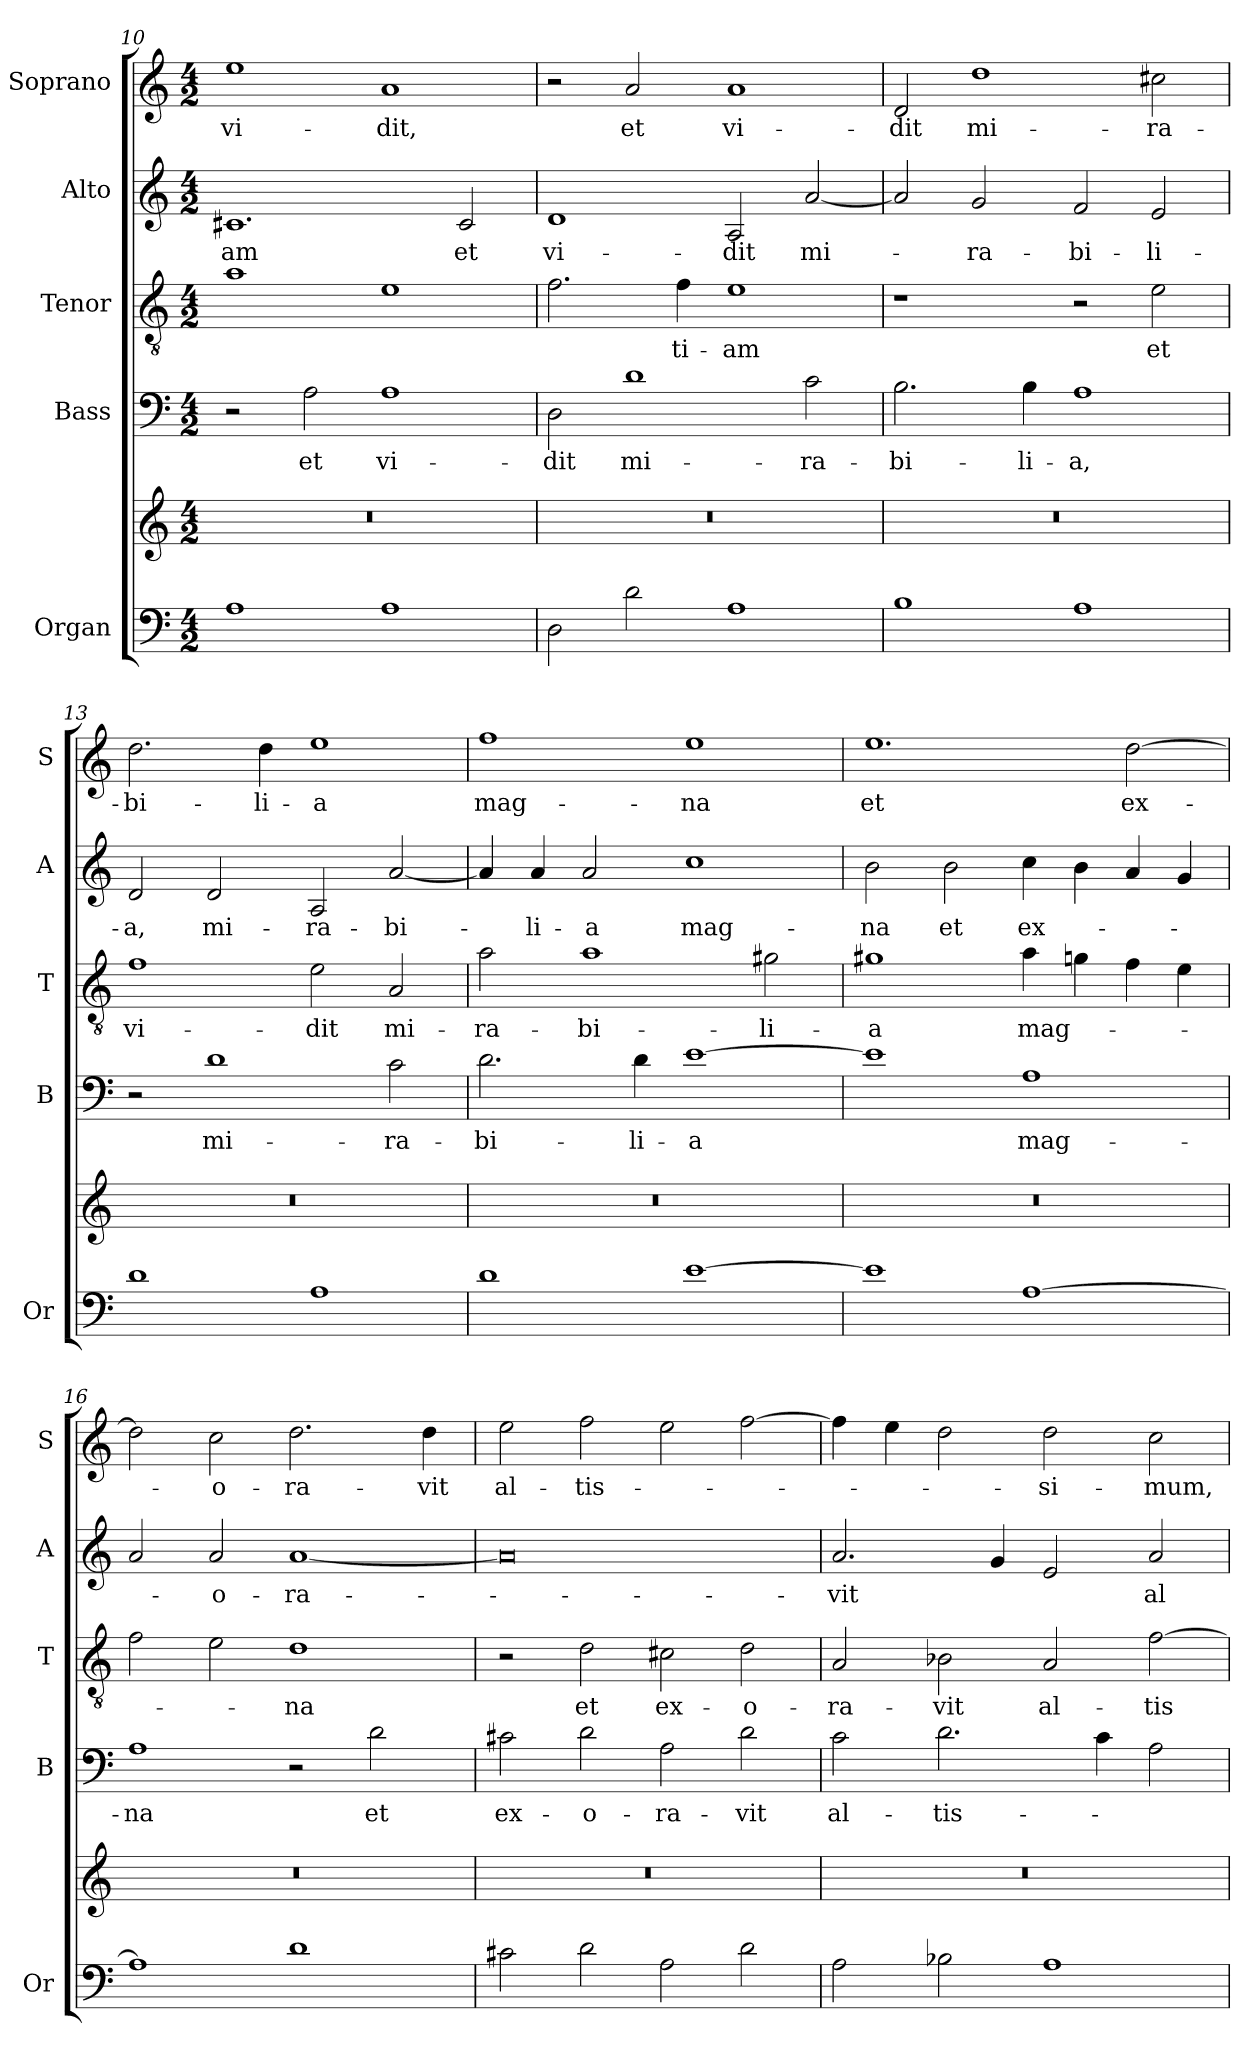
**kern	**kern	**kern	**text	**kern	**text	**kern	**text	**kern	**text
*part5	*part5	*part4	*part4	*part3	*part3	*part2	*part2	*part1	*part1
*staff6	*staff5	*staff4	*staff4	*staff3	*staff3	*staff2	*staff2	*staff1	*staff1
*I"Organ	*	*I"Bass	*	*I"Tenor	*	*I"Alto	*	*I"Soprano	*
*I'Or	*	*I'B	*	*I'T	*	*I'A	*	*I'S	*
*clefF4	*clefG2	*clefF4	*	*clefGv2	*	*clefG2	*	*clefG2	*
*k[]	*k[]	*k[]	*	*k[]	*	*k[]	*	*k[]	*
*C:	*C:	*C:	*	*C:	*	*C:	*	*C:	*
*M4/2	*M4/2	*M4/2	*	*M4/2	*	*M4/2	*	*M4/2	*
=10	=10	=10	=10	=10	=10	=10	=10	=10	=10
!	!	!	!	!	!	!	!LO:LY:b	!	!LO:LY:b
1A	0r	2r	.	1a	.	1.c#X	-am	1ee	vi-
!	!	!	!LO:LY:b	!	!	!	!	!	!
.	.	2A\	et	.	.	.	.	.	.
!	!	!	!LO:LY:b	!	!	!	!	!	!LO:LY:b
1A	.	1A	vi-	1e	.	.	.	1a	-dit,
!	!	!	!	!	!	!	!LO:LY:b	!	!
.	.	.	.	.	.	2c#/	et	.	.
!!LO:PB:g=z
=11	=11	=11	=11	=11	=11	=11	=11	=11	=11
!	!	!	!LO:LY:b	!	!	!	!LO:LY:b	!	!
2D\	0r	2D\	-dit	2.f\	.	1d	vi-	2r	.
!	!	!	!LO:LY:b	!	!	!	!	!	!LO:LY:b
2d\	.	1d	mi-	.	.	.	.	2a/	et
!	!	!	!	!	!LO:LY:b	!	!	!	!
.	.	.	.	4f\	-ti-	.	.	.	.
!	!	!	!	!	!LO:LY:b	!	!LO:LY:b	!	!LO:LY:b
1A	.	.	.	1e	-am	2A/	-dit	1a	vi-
!	!	!	!LO:LY:b	!	!	!	!LO:LY:b	!	!
.	.	2c\	-ra-	.	.	[2a/	mi-	.	.
=12	=12	=12	=12	=12	=12	=12	=12	=12	=12
!	!	!	!LO:LY:b	!	!	!	!	!	!LO:LY:b
1B	0r	2.B\	-bi-	1r	.	2a/]	.	2d/	-dit
!	!	!	!	!	!	!	!LO:LY:b	!	!LO:LY:b
.	.	.	.	.	.	2g/	-ra-	1dd	mi-
!	!	!	!LO:LY:b	!	!	!	!	!	!
.	.	4B\	-li-	.	.	.	.	.	.
!	!	!	!LO:LY:b	!	!	!	!LO:LY:b	!	!
1A	.	1A	-a,	2r	.	2f/	-bi-	.	.
!	!	!	!	!	!LO:LY:b	!	!LO:LY:b	!	!LO:LY:b
.	.	.	.	2e\	et	2e/	-li-	2cc#X\	-ra-
=13	=13	=13	=13	=13	=13	=13	=13	=13	=13
!	!	!	!	!	!LO:LY:b	!	!LO:LY:b	!	!LO:LY:b
1d	0r	2r	.	1f	vi-	2d/	-a,	2.dd\	-bi-
!	!	!	!LO:LY:b	!	!	!	!LO:LY:b	!	!
.	.	1d	mi-	.	.	2d/	mi-	.	.
!	!	!	!	!	!	!	!	!	!LO:LY:b
.	.	.	.	.	.	.	.	4dd\	-li-
!	!	!	!	!	!LO:LY:b	!	!LO:LY:b	!	!LO:LY:b
1A	.	.	.	2e\	-dit	2A/	-ra-	1ee	-a
!	!	!	!LO:LY:b	!	!LO:LY:b	!	!LO:LY:b	!	!
.	.	2c\	-ra-	2A/	mi-	[2a/	-bi-	.	.
=14	=14	=14	=14	=14	=14	=14	=14	=14	=14
!	!	!	!LO:LY:b	!	!LO:LY:b	!	!	!	!LO:LY:b
1d	0r	2.d\	-bi-	2a\	-ra-	4a/]	.	1ff	mag-
!	!	!	!	!	!	!	!LO:LY:b	!	!
.	.	.	.	.	.	4a/	-li-	.	.
!	!	!	!	!	!LO:LY:b	!	!LO:LY:b	!	!
.	.	.	.	1a	-bi-	2a/	-a	.	.
!	!	!	!LO:LY:b	!	!	!	!	!	!
.	.	4d\	-li-	.	.	.	.	.	.
!	!	!	!LO:LY:b	!	!	!	!LO:LY:b	!	!LO:LY:b
[1e	.	[1e	-a	.	.	1cc	mag-	1ee	-na
!	!	!	!	!	!LO:LY:b	!	!	!	!
.	.	.	.	2g#X\	-li-	.	.	.	.
=15	=15	=15	=15	=15	=15	=15	=15	=15	=15
!	!	!	!	!	!LO:LY:b	!	!LO:LY:b	!	!LO:LY:b
1e]	0r	1e]	.	1g#X	-a	2b\	-na	1.ee	et
!	!	!	!	!	!	!	!LO:LY:b	!	!
.	.	.	.	.	.	2b\	et	.	.
!	!	!	!LO:LY:b	!	!LO:LY:b	!	!LO:LY:b	!	!
[1A	.	1A	mag-	4a\	mag-	4cc\	ex-	.	.
.	.	.	.	4gn\	.	4b\	.	.	.
!	!	!	!	!	!	!	!	!	!LO:LY:b
.	.	.	.	4f\	.	4a/	.	[2dd\	ex-
.	.	.	.	4e\	.	4g/	.	.	.
!!LO:LB:g=z
=16	=16	=16	=16	=16	=16	=16	=16	=16	=16
!	!	!	!LO:LY:b	!	!	!	!	!	!
1A]	0r	1A	-na	2f\	.	2a/	.	2dd\]	.
!	!	!	!	!	!	!	!LO:LY:b	!	!LO:LY:b
.	.	.	.	2e\	.	2a/	-o-	2cc\	-o-
!	!	!	!	!	!LO:LY:b	!	!LO:LY:b	!	!LO:LY:b
1d	.	2r	.	1d	-na	[1a	-ra-	2.dd\	-ra-
!	!	!	!LO:LY:b	!	!	!	!	!	!
.	.	2d\	et	.	.	.	.	.	.
!	!	!	!	!	!	!	!	!	!LO:LY:b
.	.	.	.	.	.	.	.	4dd\	-vit
=17	=17	=17	=17	=17	=17	=17	=17	=17	=17
!	!	!	!LO:LY:b	!	!	!	!	!	!LO:LY:b
2c#X\	0r	2c#X\	ex-	2r	.	0a]	.	2ee\	al-
!	!	!	!LO:LY:b	!	!LO:LY:b	!	!	!	!LO:LY:b
2d\	.	2d\	-o-	2d\	et	.	.	2ff\	-tis-
!	!	!	!LO:LY:b	!	!LO:LY:b	!	!	!	!
2A\	.	2A\	-ra-	2c#X\	ex-	.	.	2ee\	.
!	!	!	!LO:LY:b	!	!LO:LY:b	!	!	!	!
2d\	.	2d\	-vit	2d\	-o-	.	.	[2ff\	.
=18	=18	=18	=18	=18	=18	=18	=18	=18	=18
!	!	!	!LO:LY:b	!	!LO:LY:b	!	!LO:LY:b	!	!
2A\	0r	2c\	al-	2A/	-ra-	2.a/	-vit	4ff\]	.
.	.	.	.	.	.	.	.	4ee\	.
!	!	!	!LO:LY:b	!	!LO:LY:b	!	!	!	!
2B-X\	.	2.d\	-tis-	2B-X\	-vit	.	.	2dd\	.
.	.	.	.	.	.	4g/	.	.	.
!	!	!	!	!	!LO:LY:b	!	!	!	!LO:LY:b
1A	.	.	.	2A/	al-	2e/	.	2dd\	-si-
.	.	4c\	.	.	.	.	.	.	.
!	!	!	!	!	!LO:LY:b	!	!LO:LY:b	!	!LO:LY:b
.	.	2A\	.	[2f\	-tis-	2a/	al-	2cc\	-mum,
=	=	=	=	=	=	=	=	=	=
*-	*-	*-	*-	*-	*-	*-	*-	*-	*-
